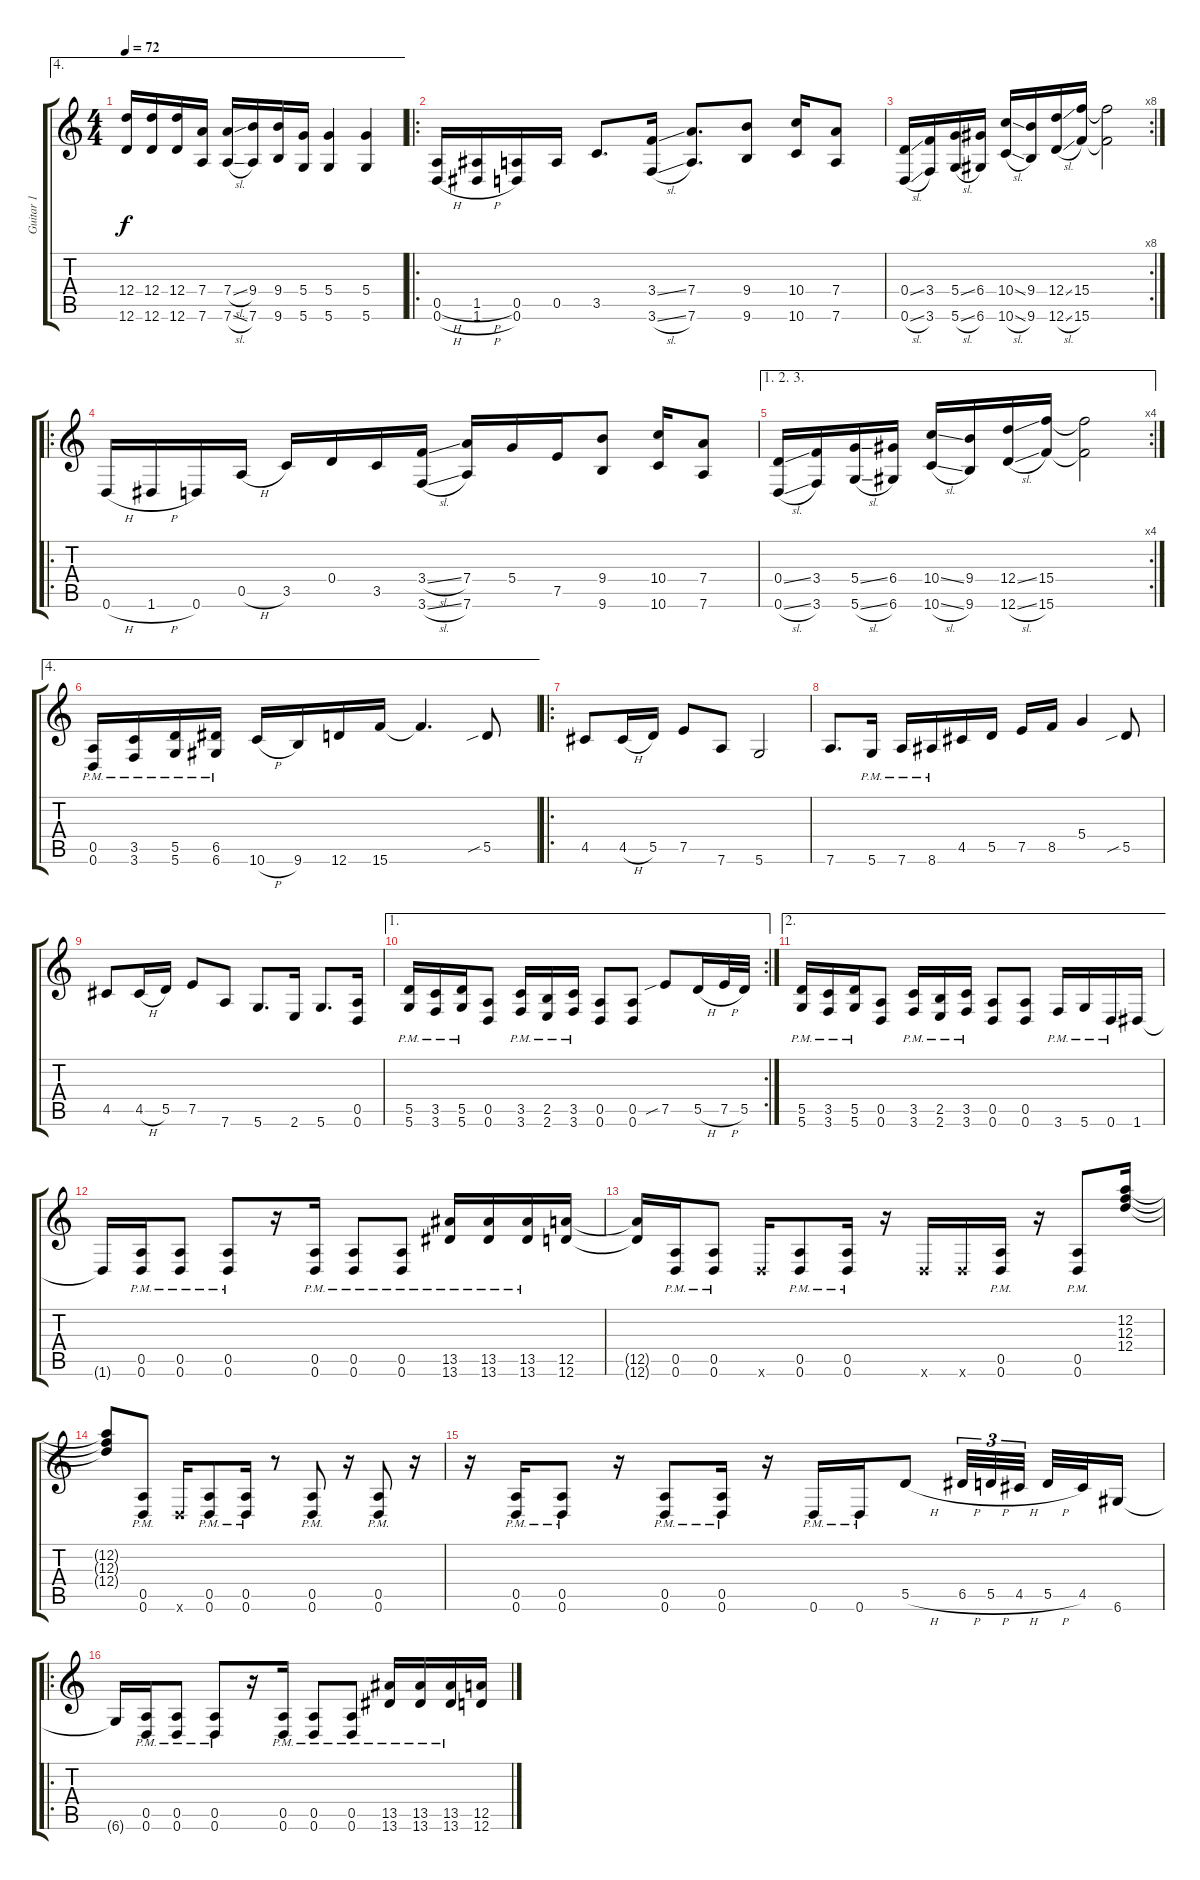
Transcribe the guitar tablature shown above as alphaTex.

\track ("Guitar 1" "Guitar 1") {instrument overdrivenguitar}
\staff {score tabs}
\tuning (E4 A3 F3 D3 A2 D2) {hide}
\ae 4
\ts (4 4)
\tempo 72
\clef g2
\ks c
(12.4 12.6).16{dy f} (12.4 12.6).16 (12.4 12.6).16 (7.4 7.6).16 (7.4{sl} 7.6{sl}).16 (9.4 7.6).16 (9.4 9.6).16 (5.4 5.6).16 (5.4 5.6).4 (5.4 5.6).4 |
\ro
(0.5{h} 0.6{h}).16 (1.5{h} 1.6{h}).16 (0.5 0.6).16 0.5.16 3.5.8{d} (3.4{ss} 3.6{sl}).16 (7.4 7.6).8{d} (9.4 9.6).8 (10.4 10.6).16 (7.4 7.6).8 |
\rc 8
(0.4{ss} 0.6{sl}).16 (3.4 3.6).16 (5.4{ss} 5.6{sl}).16 (6.4 6.6).16 (10.4{ss} 10.6{sl}).16 (9.4 9.6).16 (12.4{ss} 12.6{sl}).16 (15.4 15.6).16 (15.4{t} 15.6{t}).2 |
\ro
0.6{h}.16{volume 16 balance 16 instrument acousticguitarsteel} 1.6{h}.16 0.6.16 0.5{h}.16 3.5.16 0.4.16 3.5.16 (3.4{sl} 3.6{sl}).16 (7.4 7.6).16 5.4.16 7.5.16 (9.4 9.6).8 (10.4 10.6).16 (7.4 7.6).8 |
\ae (1 2 3)
\rc 4
(0.4{ss} 0.6{sl}).16 (3.4 3.6).16 (5.4{ss} 5.6{sl}).16 (6.4 6.6).16 (10.4{ss} 10.6{sl}).16 (9.4 9.6).16 (12.4{ss} 12.6{sl}).16 (15.4 15.6).16 (15.4{t} 15.6{t}).2 |
\ae 4
(0.5 0.6{pm}).16{volume 16 balance 4 instrument distortionguitar} (3.5 3.6{pm}).16 (5.5 5.6{pm}).16 (6.5 6.6{pm}).16 10.6{h}.16 9.6.16 12.6.16 15.6.16 15.6{t}.4{d} 5.5{sib}.8 |
\ro
4.5.8 4.5{h}.16 5.5.16 7.5.8 7.6.8 5.6.2 |
7.6.8{d} 5.6{pm}.16 7.6{pm}.16 8.6{pm}.16 4.5.16 5.5.16 7.5.16 8.5.16 5.4.4 5.5{sib}.8 |
4.5.8 4.5{h}.16 5.5.16 7.5.8 7.6.8 5.6.8{d} 2.6.16 5.6.8{d} (0.5 0.6).16 |
\ae 1
\rc 2
(5.5{pm} 5.6{pm}).16 (3.5{pm} 3.6{pm}).16 (5.5{pm} 5.6{pm}).16 (0.5 0.6).8 (3.5{pm} 3.6{pm}).16 (2.5{pm} 2.6{pm}).16 (3.5{pm} 3.6{pm}).16 (0.5 0.6).8 (0.5 0.6).8 7.5{sib}.8 5.5{h}.16 7.5{h}.32 5.5.32 |
\ae 2
(5.5{pm} 5.6{pm}).16{instrument distortionguitar} (3.5{pm} 3.6{pm}).16 (5.5{pm} 5.6{pm}).16 (0.5 0.6).8 (3.5{pm} 3.6{pm}).16 (2.5{pm} 2.6{pm}).16 (3.5{pm} 3.6{pm}).16 (0.5 0.6).8 (0.5 0.6).8 3.6{pm}.16 5.6{pm}.16 0.6{pm}.16 1.6.16 |
1.6{t}.16 (0.5{pm} 0.6{pm}).16 (0.5{pm} 0.6{pm}).8 (0.5{pm} 0.6{pm}).8 r.16 (0.5{pm} 0.6{pm}).16 (0.5{pm} 0.6{pm}).8 (0.5{pm} 0.6{pm}).8 (13.5{pm} 13.6{pm}).16 (13.5{pm} 13.6{pm}).16 (13.5{pm} 13.6{pm}).16 (12.5 12.6).16 |
(12.5{t} 12.6{t}).16 (0.5{pm} 0.6{pm}).16 (0.5{pm} 0.6{pm}).8 0.6{x}.16 (0.5{pm} 0.6{pm}).8 (0.5{pm} 0.6{pm}).16 r.16 0.6{x}.16 0.6{x}.16 (0.5{pm} 0.6{pm}).16 r.16 (0.5{pm} 0.6{pm}).8 (12.2 12.3 12.4).16 |
(12.2{t} 12.3{t} 12.4{t}).8 (0.5{pm} 0.6{pm}).8 0.6{x}.16 (0.5{pm} 0.6{pm}).8 (0.5{pm} 0.6{pm}).16 r.8 (0.5{pm} 0.6{pm}).8 r.16 (0.5{pm} 0.6{pm}).8 r.16 |
r.16 (0.5{pm} 0.6{pm}).16 (0.5{pm} 0.6{pm}).8 r.16 (0.5{pm} 0.6{pm}).8 (0.5{pm} 0.6{pm}).16 r.16 0.6{pm}.16 0.6{pm}.16 5.5{h}.8 6.5{h}.32{tu (3 2)} 5.5{h}.32{tu (3 2)} 4.5{h}.32{tu (3 2) beam splitsecondary} 5.5{h}.32 4.5.32 6.6.16 |
\ro
6.6{t}.16 (0.5{pm} 0.6{pm}).16 (0.5{pm} 0.6{pm}).8 (0.5{pm} 0.6{pm}).8 r.16 (0.5{pm} 0.6{pm}).16 (0.5{pm} 0.6{pm}).8 (0.5{pm} 0.6{pm}).8 (13.5{pm} 13.6{pm}).16 (13.5{pm} 13.6{pm}).16 (13.5{pm} 13.6{pm}).16 (12.5 12.6).16
